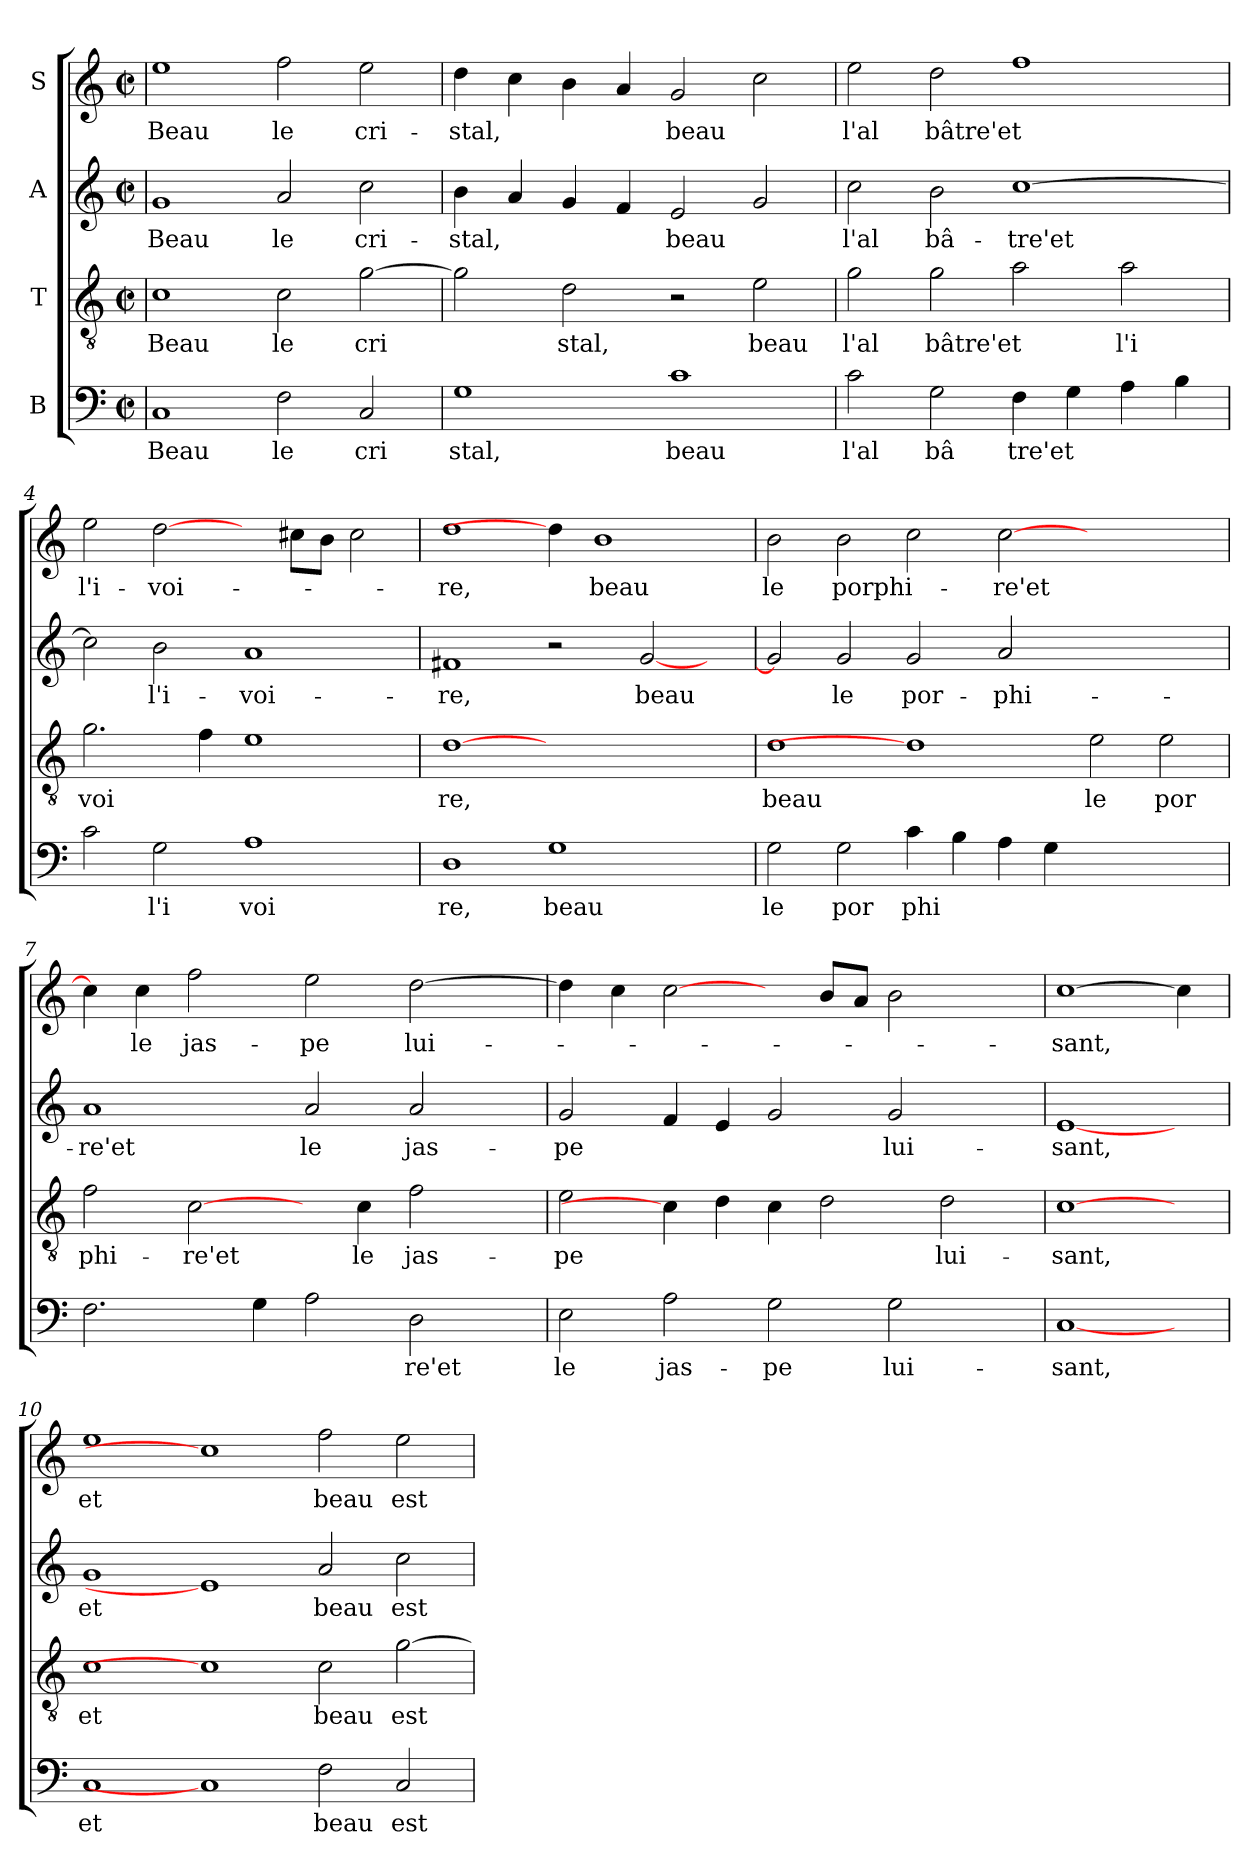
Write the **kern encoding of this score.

**kern	**text	**kern	**text	**kern	**text	**kern	**text
*part4	*part4	*part3	*part3	*part2	*part2	*part1	*part1
*staff4	*staff4	*staff3	*staff3	*staff2	*staff2	*staff1	*staff1
*I"B	*	*I"T	*	*I"A	*	*I"S	*
!!LO:PB:g=z
*stria5	*	*stria5	*	*stria5	*	*stria5	*
*clefF4	*	*clefGv2	*	*clefG2	*	*clefG2	*
*M2/2	*	*M2/2	*	*M2/2	*	*M2/2	*
*met(c|)	*	*met(c|)	*	*met(c|)	*	*met(c|)	*
=1	=1!	=1	=1!	=1	=1!	=1!	=1!
!	!LO:LY:b:cj	!	!LO:LY:b:cj	!	!LO:LY:b:cj	!	!LO:LY:b:cj
1C	Beau	1c	Beau	1g	Beau	1ee	Beau
!	!LO:LY:b:cj	!	!LO:LY:b:cj	!	!LO:LY:b:cj	!	!LO:LY:b:cj
2F\	le	2c\	le	2a/	le	2ff\	le
!	!LO:LY:b:cj	!	!LO:LY:b	!	!LO:LY:b:cj	!	!LO:LY:b:cj
2C/	cri	[>2g\	cri	2cc\	cri-	2ee\	cri-
=2	=2	=2	=2	=2	=2	=2	=2
!	!LO:LY:b:cj	!	!	!	!LO:LY:b	!	!LO:LY:b
1G	stal,	2g\]	.	4b\	-stal,	4dd\	-stal,
.	.	.	.	4a/	.	4cc\	.
!	!	!	!LO:LY:b:cj	!	!	!	!
.	.	2d\	stal,	4g/	.	4b\	.
.	.	.	.	4f/	.	4a/	.
!	!LO:LY:b:cj	!	!	!	!LO:LY:b	!	!LO:LY:b
1c	beau	2r	.	2e/	beau	2g/	beau
!	!	!	!LO:LY:b:cj	!	!	!	!
.	.	2e\	beau	2g/	.	2cc\	.
=3	=3	=3	=3	=3	=3	=3	=3
!	!LO:LY:b:cj	!	!LO:LY:b:cj	!	!LO:LY:b:cj	!	!LO:LY:b:cj
2c\	l'al	2g\	l'al	2cc\	l'al	2ee\	l'al
!	!LO:LY:b:cj	!	!LO:LY:b	!	!LO:LY:b:cj	!	!LO:LY:b
2G\	bâ	2g\	bâtre'et	2b\	bâ-	2dd\	bâtre'et
!	!LO:LY:b	!	!	!	!LO:LY:b	!	!
4F\	tre'et	2a\	.	[>1cc	-tre'et	1ff	.
4G\	.	.	.	.	.	.	.
!	!	!	!LO:LY:b:cj	!	!	!	!
4A\	.	2a\	l'i	.	.	.	.
4B\	.	.	.	.	.	.	.
=4	=4	=4	=4	=4	=4	=4	=4
!	!	!	!LO:LY:b	!	!	!	!LO:LY:b:cj
2c\	.	2.g\	voi	2cc\]	.	2ee\	l'i-
!	!LO:LY:b:cj	!	!	!	!LO:LY:b:cj	!	!LO:LY:b
2G\	l'i	.	.	2b\	l'i-	[2dd\	-voi-
.	.	4f\	.	.	.	.	.
!	!LO:LY:b:cj	!	!	!	!LO:LY:b:cj	!	!
1A	voi	1e	.	1a	-voi-	4ryy	.
.	.	.	.	.	.	8cc#\L	.
.	.	.	.	.	.	8b\J	.
.	.	.	.	.	.	2cc#\	.
=5	=5	=5	=5	=5	=5	=5	=5
!	!LO:LY:b:cj	!	!LO:LY:b:cj	!	!LO:LY:b:cj	!	!LO:LY:b:cj
1D	re,	[1d	re,	1f#X	-re,	1dd	-re,
!	!LO:LY:b:cj	!	!	!	!	!	!
1G	beau	1ryy	.	2r	.	4dd\]	.
!	!	!	!	!	!	!	!LO:LY:b:cj
.	.	.	.	.	.	1b	beau
!	!	!	!	!	!LO:LY:b	!	!
.	.	.	.	[<2g/	beau	.	.
4ryy	.	4ryy	.	4ryy	.	.	.
=6	=6	=6	=6	=6	=6	=6	=6
!	!LO:LY:b:cj	!	!LO:LY:b:cj	!	!	!	!LO:LY:b:cj
2G\	le	1d	beau	2g/]	.	2b\	le
!	!LO:LY:b:cj	!	!	!	!LO:LY:b:cj	!	!LO:LY:b:cj
2G\	por	.	.	2g/	le	2b\	porphi-
!	!LO:LY:b	!	!	!	!LO:LY:b:cj	!	!
4c\	phi	1d]	.	2g/	por-	2cc\	.
4B\	.	.	.	.	.	.	.
!	!	!	!	!	!LO:LY:b:cj	!	!LO:LY:b
4A\	.	.	.	2a/	-phi-	[<2cc\	-re'et
4G\	.	.	.	.	.	.	.
!	!	!	!LO:LY:b:cj	!	!	!	!
1ryy	.	2e\	le	1ryy	.	1ryy	.
!	!	!	!LO:LY:b:cj	!	!	!	!
.	.	2e\	por	.	.	.	.
!!LO:LB:g=z
=7	=7	=7	=7	=7	=7	=7	=7
!	!	!	!LO:LY:b:cj	!	!LO:LY:b:cj	!	!
*^	*	*	*	*	*	*	*
2.F\	2ryy	.	2f\	phi-	1a	-re'et	4cc\]	.
!	!	!	!	!	!	!	!	!LO:LY:b:cj
.	.	.	.	.	.	.	4cc\	le
!	!	!	!	!LO:LY:b:cj	!	!	!	!LO:LY:b:cj
.	32.ryy	.	[2c\	-re'et	.	.	2ff\	jas-
.	1ryy	.	.	.	.	.	.	.
4G\	.	.	.	.	.	.	.	.
!	!	!	!	!	!	!LO:LY:b:cj	!	!LO:LY:b:cj
2A\	.	.	4ryy	.	2a/	le	2ee\	-pe
!	!	!	!	!LO:LY:b:cj	!	!	!	!
.	.	.	4c\	le	.	.	.	.
!	!	!LO:LY:b:cj	!	!LO:LY:b:cj	!	!LO:LY:b:cj	!	!LO:LY:b
2D\	.	re'et	2f\	jas-	2a/	jas-	[>2dd\	lui-
.	4ryy	.	.	.	.	.	.	.
.	8ryy	.	.	.	.	.	.	.
.	16ryy	.	.	.	.	.	.	.
.	64ryy	.	.	.	.	.	.	.
=8	=8	=8	=8	=8	=8	=8	=8	=8
!	!	!LO:LY:b:cj	!	!LO:LY:b:cj	!	!LO:LY:b:cj	!	!
*v	*v	*	*	*	*	*	*	*
2E\	le	2e\	-pe	2g/	-pe	4dd\]	.
.	.	.	.	.	.	4cc\	.
!	!LO:LY:b:cj	!	!	!	!	!	!
2A\	jas-	4c\]	.	4f/	.	[2cc\	.
.	.	4d\	.	4e/	.	.	.
!	!LO:LY:b:cj	!	!	!	!	!	!
2G\	-pe	4c\	.	2g/	.	4ryy	.
.	.	2d\	.	.	.	8b/L	.
.	.	.	.	.	.	8a/J	.
!	!LO:LY:b:cj	!	!	!	!LO:LY:b:cj	!	!
2G\	lui-	.	.	2g/	lui-	2b\	.
!	!	!	!LO:LY:b:cj	!	!	!	!
.	.	2d\	lui-	.	.	.	.
4ryy	.	.	.	4ryy	.	4ryy	.
=9	=9	=9	=9	=9	=9	=9	=9
!	!LO:LY:b:cj	!	!LO:LY:b:cj	!	!LO:LY:b:cj	!	!LO:LY:b:cj
[1C	-sant,	[1c	-sant,	[1e	-sant,	[1cc	-sant,
4ryy	.	4ryy	.	4ryy	.	4cc\]	.
=10	=10	=10	=10	=10	=10	=10	=10
!	!LO:LY:b:cj	!	!LO:LY:b:cj	!	!LO:LY:b:cj	!	!LO:LY:b:cj
1C	et	1c	et	1g	et	1ee	et
1C]	.	1c]	.	1e]	.	1cc]	.
!	!LO:LY:b:cj	!	!LO:LY:b:cj	!	!LO:LY:b:cj	!	!LO:LY:b:cj
2F\	beau	2c\	beau	2a/	beau	2ff\	beau
!	!LO:LY:b:cj	!	!LO:LY:b	!	!LO:LY:b:cj	!	!LO:LY:b:cj
2C/	est	[>2g\	est	2cc\	est	2ee\	est
=	=	=	=	=	=	=	=
*-	*-	*-	*-	*-	*-	*-	*-
